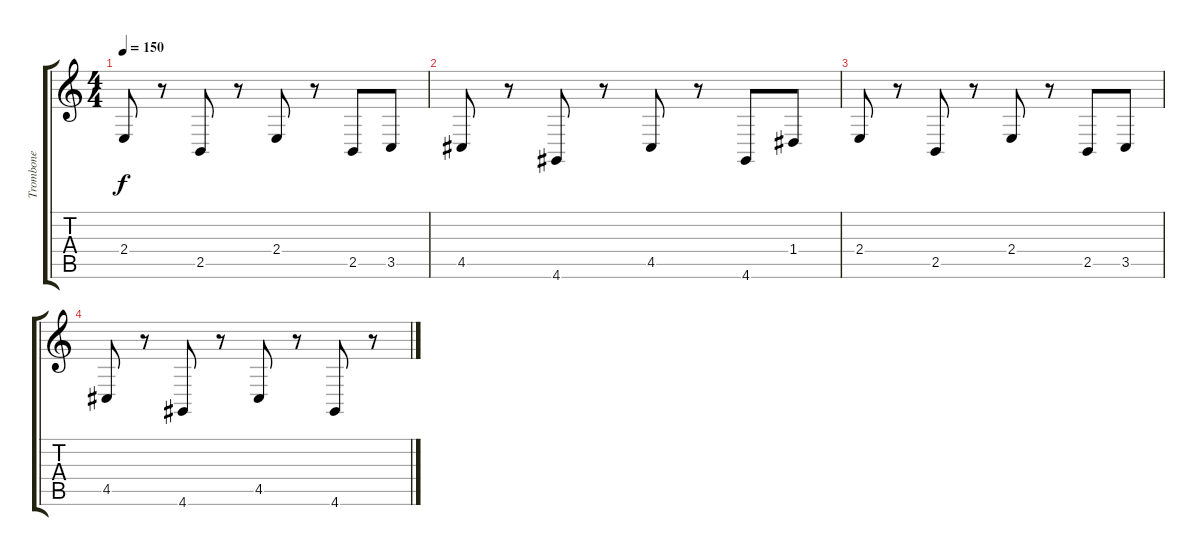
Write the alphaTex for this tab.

\track ("Trombone" "Trombone") {instrument trombone}
\staff {score tabs}
\tuning (E4 B3 G3 D3 A2 E2) {hide}
\ts (4 4)
\tempo 150
\clef g2
\ks c
2.4.8{dy f} r.8 2.5.8 r.8 2.4.8 r.8 2.5.8 3.5.8 |
4.5.8 r.8 4.6.8 r.8 4.5.8 r.8 4.6.8 1.4.8 |
2.4.8 r.8 2.5.8 r.8 2.4.8 r.8 2.5.8 3.5.8 |
4.5.8 r.8 4.6.8 r.8 4.5.8 r.8 4.6.8 r.8
